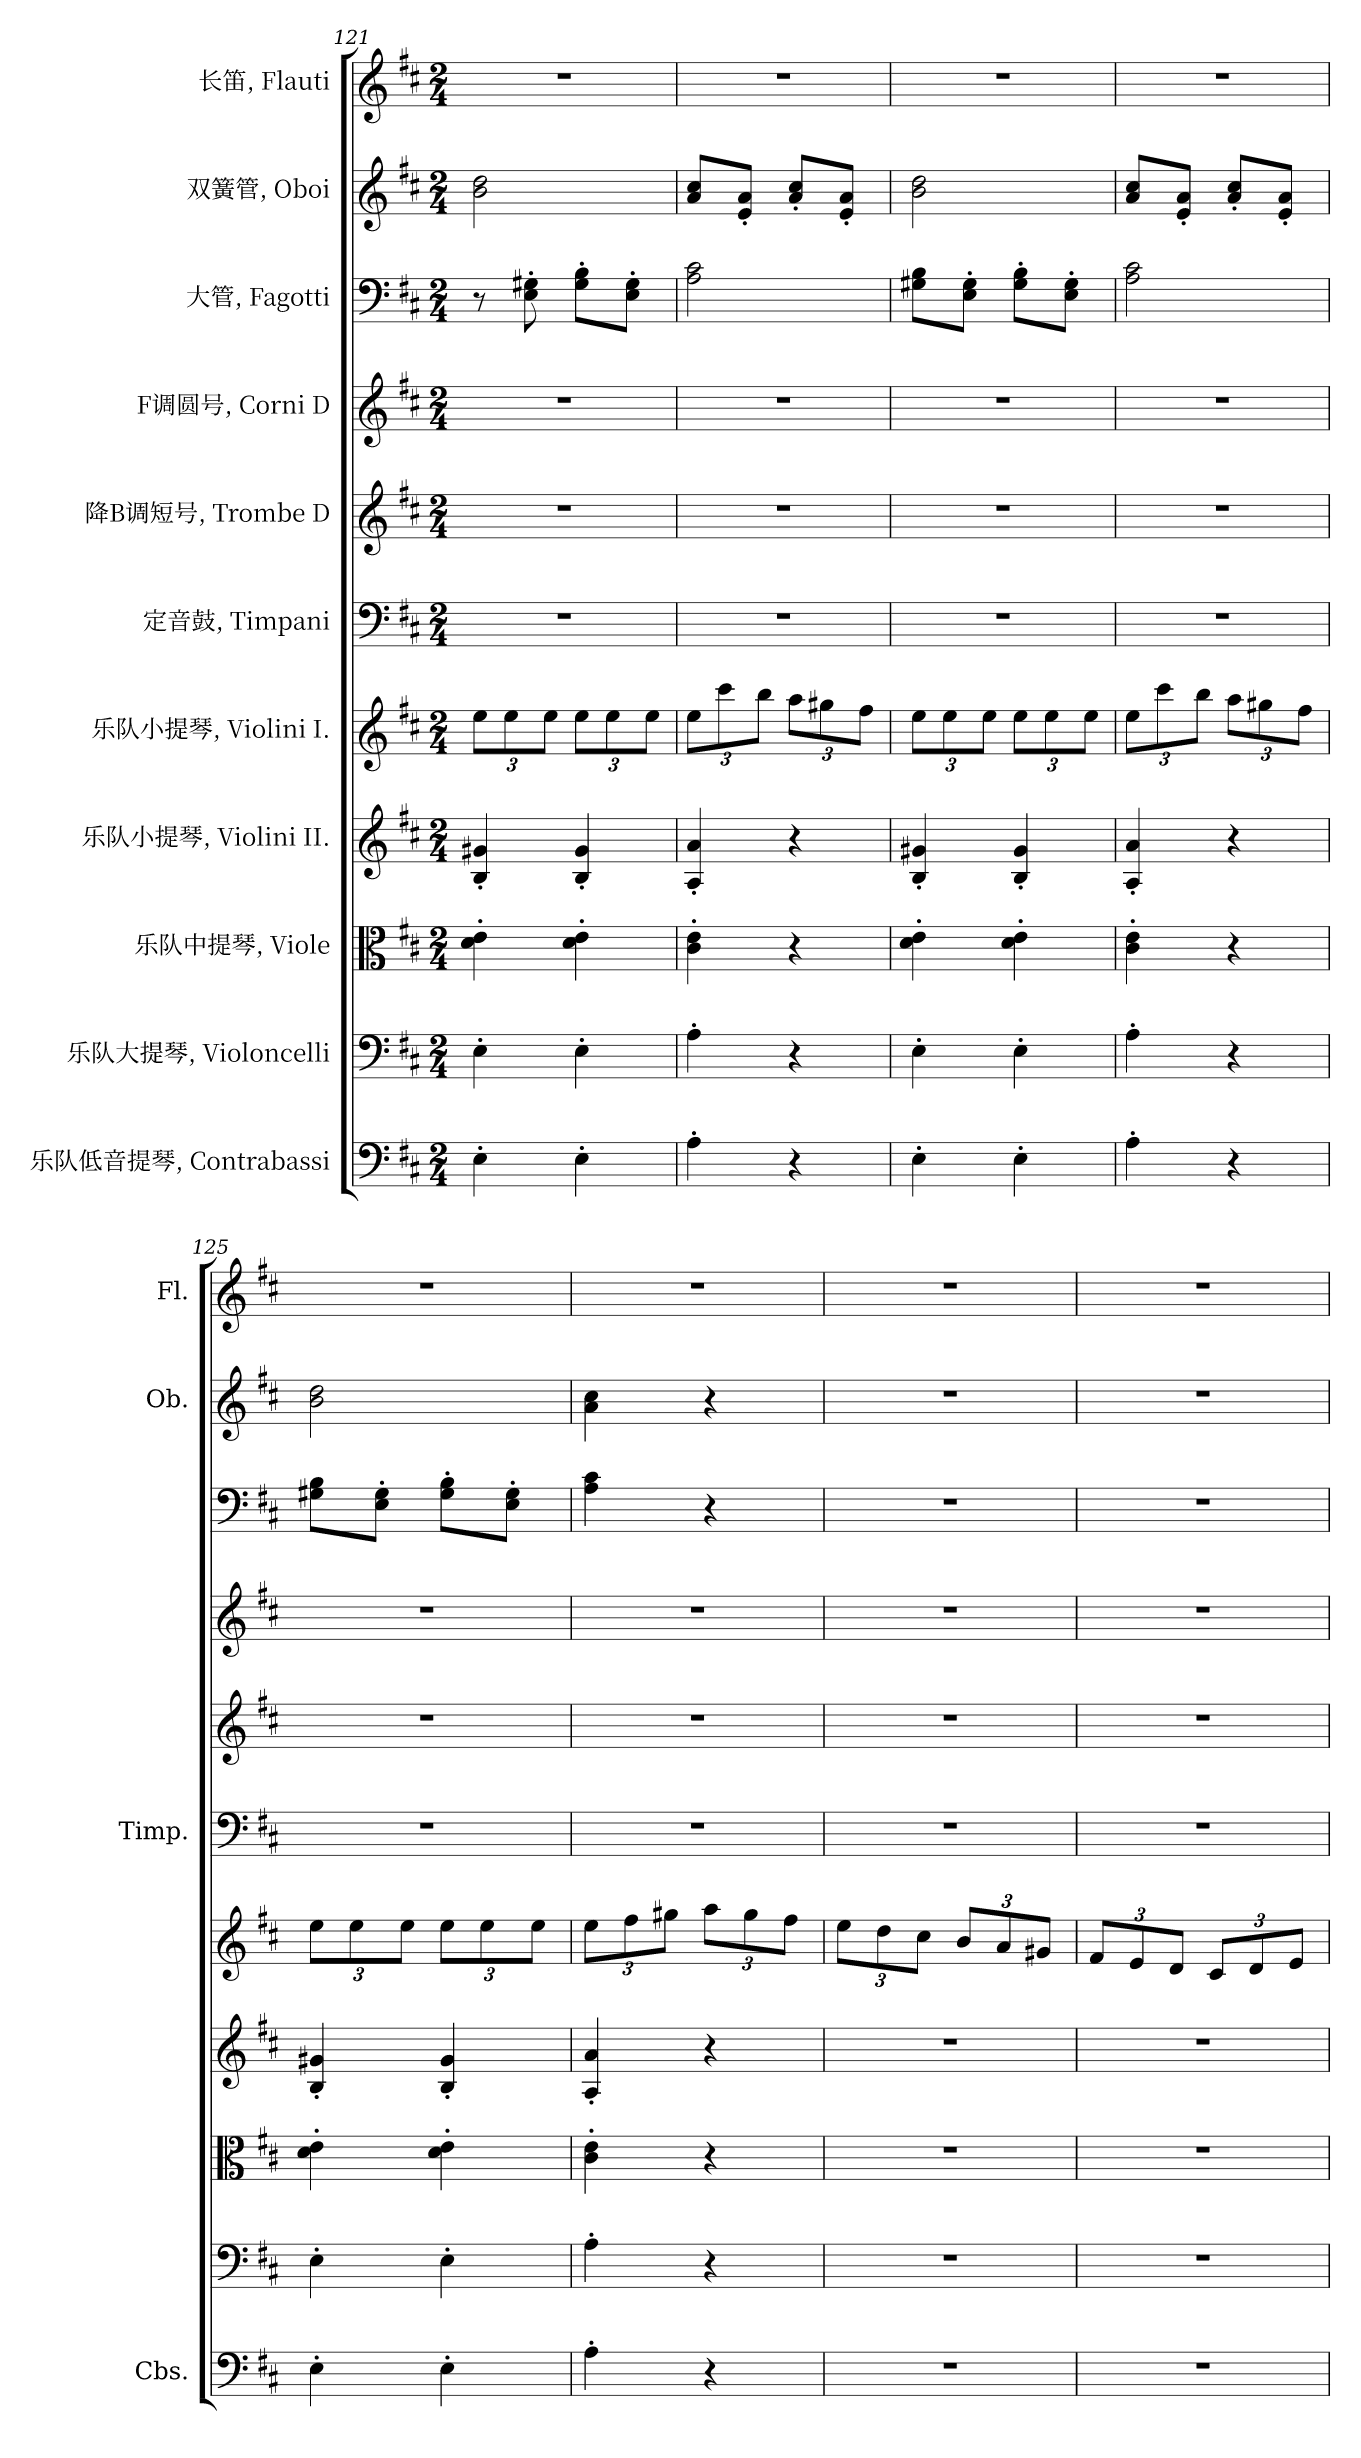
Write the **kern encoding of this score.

**kern	**kern	**kern	**kern	**kern	**kern	**kern	**kern	**kern	**kern	**kern
*part11	*part10	*part9	*part8	*part7	*part6	*part5	*part4	*part3	*part2	*part1
*staff11	*staff10	*staff9	*staff8	*staff7	*staff6	*staff5	*staff4	*staff3	*staff2	*staff1
*I"乐队低音提琴, Contrabassi	*I"乐队大提琴, Violoncelli	*I"乐队中提琴, Viole	*I"乐队小提琴, Violini II.	*I"乐队小提琴, Violini I.	*I"定音鼓, Timpani	*I"降B调短号, Trombe D	*I"F调圆号, Corni D	*I"大管, Fagotti	*I"双簧管, Oboi	*I"长笛, Flauti
*I'Cbs.	*	*	*	*	*I'Timp.	*	*	*	*I'Ob.	*I'Fl.
*clefF4	*clefF4	*clefC3	*clefG2	*clefG2	*clefF4	*clefG2	*clefG2	*clefF4	*clefG2	*clefG2
*ITrd7c12	*	*	*	*	*	*ITrd1c2	*ITrd4c7	*	*	*
*k[f#c#]	*k[f#c#]	*k[f#c#]	*k[f#c#]	*k[f#c#]	*k[f#c#]	*k[]	*k[f#]	*k[f#c#]	*k[f#c#]	*k[f#c#]
*M2/4	*M2/4	*M2/4	*M2/4	*M2/4	*M2/4	*M2/4	*M2/4	*M2/4	*M2/4	*M2/4
*	*	*	*	*Xbrackettup	*	*	*	*	*	*
=121	=121	=121	=121	=121	=121	=121	=121	=121	=121	=121
4EE'\	4E'\	4d\' 4e\'	4B/' 4g#X/'	12ee\L	2r	2r	2r	8r	2b\ 2dd\	2r
.	.	.	.	12ee\	.	.	.	.	.	.
.	.	.	.	.	.	.	.	8E\' 8G#X\'	.	.
.	.	.	.	12ee\J	.	.	.	.	.	.
4EE'\	4E'\	4d\' 4e\'	4B/' 4g#/'	12ee\L	.	.	.	8G#\' 8B\'L	.	.
.	.	.	.	12ee\	.	.	.	.	.	.
.	.	.	.	.	.	.	.	8E\' 8G#\'J	.	.
.	.	.	.	12ee\J	.	.	.	.	.	.
=122	=122	=122	=122	=122	=122	=122	=122	=122	=122	=122
4AA'\	4A'\	4c#\' 4e\'	4A/' 4a/'	12ee\L	2r	2r	2r	2A\ 2c#\	8a/ 8cc#/L	2r
.	.	.	.	12ccc#\	.	.	.	.	.	.
.	.	.	.	.	.	.	.	.	8e/' 8a/'J	.
.	.	.	.	12bb\J	.	.	.	.	.	.
4r	4r	4r	4r	12aa\L	.	.	.	.	8a/' 8cc#/'L	.
.	.	.	.	12gg#X\	.	.	.	.	.	.
.	.	.	.	.	.	.	.	.	8e/' 8a/'J	.
.	.	.	.	12ff#\J	.	.	.	.	.	.
!!LO:PB:g=z
=123	=123	=123	=123	=123	=123	=123	=123	=123	=123	=123
4EE'\	4E'\	4d\' 4e\'	4B/' 4g#X/'	12ee\L	2r	2r	2r	8G#X\ 8B\L	2b\ 2dd\	2r
.	.	.	.	12ee\	.	.	.	.	.	.
.	.	.	.	.	.	.	.	8E\' 8G#\'J	.	.
.	.	.	.	12ee\J	.	.	.	.	.	.
4EE'\	4E'\	4d\' 4e\'	4B/' 4g#/'	12ee\L	.	.	.	8G#\' 8B\'L	.	.
.	.	.	.	12ee\	.	.	.	.	.	.
.	.	.	.	.	.	.	.	8E\' 8G#\'J	.	.
.	.	.	.	12ee\J	.	.	.	.	.	.
=124	=124	=124	=124	=124	=124	=124	=124	=124	=124	=124
4AA'\	4A'\	4c#\' 4e\'	4A/' 4a/'	12ee\L	2r	2r	2r	2A\ 2c#\	8a/ 8cc#/L	2r
.	.	.	.	12ccc#\	.	.	.	.	.	.
.	.	.	.	.	.	.	.	.	8e/' 8a/'J	.
.	.	.	.	12bb\J	.	.	.	.	.	.
4r	4r	4r	4r	12aa\L	.	.	.	.	8a/' 8cc#/'L	.
.	.	.	.	12gg#X\	.	.	.	.	.	.
.	.	.	.	.	.	.	.	.	8e/' 8a/'J	.
.	.	.	.	12ff#\J	.	.	.	.	.	.
=125	=125	=125	=125	=125	=125	=125	=125	=125	=125	=125
4EE'\	4E'\	4d\' 4e\'	4B/' 4g#X/'	12ee\L	2r	2r	2r	8G#X\ 8B\L	2b\ 2dd\	2r
.	.	.	.	12ee\	.	.	.	.	.	.
.	.	.	.	.	.	.	.	8E\' 8G#\'J	.	.
.	.	.	.	12ee\J	.	.	.	.	.	.
4EE'\	4E'\	4d\' 4e\'	4B/' 4g#/'	12ee\L	.	.	.	8G#\' 8B\'L	.	.
.	.	.	.	12ee\	.	.	.	.	.	.
.	.	.	.	.	.	.	.	8E\' 8G#\'J	.	.
.	.	.	.	12ee\J	.	.	.	.	.	.
=126	=126	=126	=126	=126	=126	=126	=126	=126	=126	=126
4AA'\	4A'\	4c#\' 4e\'	4A/' 4a/'	12ee\L	2r	2r	2r	4A\ 4c#\	4a\ 4cc#\	2r
.	.	.	.	12ff#\	.	.	.	.	.	.
.	.	.	.	12gg#X\J	.	.	.	.	.	.
4r	4r	4r	4r	12aa\L	.	.	.	4r	4r	.
.	.	.	.	12gg#\	.	.	.	.	.	.
.	.	.	.	12ff#\J	.	.	.	.	.	.
=127	=127	=127	=127	=127	=127	=127	=127	=127	=127	=127
2r	2r	2r	2r	12ee\L	2r	2r	2r	2r	2r	2r
.	.	.	.	12dd\	.	.	.	.	.	.
.	.	.	.	12cc#\J	.	.	.	.	.	.
.	.	.	.	12b/L	.	.	.	.	.	.
.	.	.	.	12a/	.	.	.	.	.	.
.	.	.	.	12g#X/J	.	.	.	.	.	.
!!LO:PB:g=z
=128	=128	=128	=128	=128	=128	=128	=128	=128	=128	=128
2r	2r	2r	2r	12f#/L	2r	2r	2r	2r	2r	2r
.	.	.	.	12e/	.	.	.	.	.	.
.	.	.	.	12d/J	.	.	.	.	.	.
.	.	.	.	12c#/L	.	.	.	.	.	.
.	.	.	.	12d/	.	.	.	.	.	.
.	.	.	.	12e/J	.	.	.	.	.	.
=	=	=	=	=	=	=	=	=	=	=
*-	*-	*-	*-	*-	*-	*-	*-	*-	*-	*-
